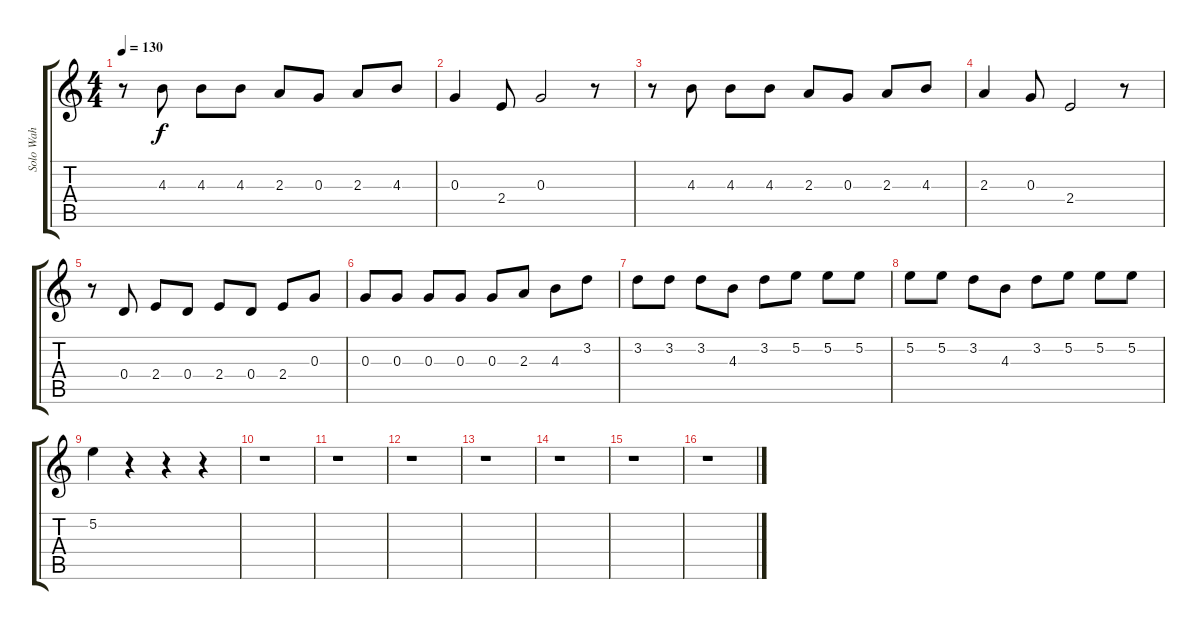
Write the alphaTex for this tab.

\track ("Solo Wah" "Solo Wah") {instrument overdrivenguitar}
\staff {score tabs}
\tuning (E4 B3 G3 D3 A2 E2) {hide}
\ts (4 4)
\tempo 130
\clef g2
\ks c
r.8{dy f} 4.3.8 4.3.8 4.3.8 2.3.8 0.3.8 2.3.8 4.3.8 |
0.3.4 2.4.8 0.3.2 r.8 |
r.8 4.3.8 4.3.8 4.3.8 2.3.8 0.3.8 2.3.8 4.3.8 |
2.3.4 0.3.8 2.4.2 r.8 |
r.8 0.4.8 2.4.8 0.4.8 2.4.8 0.4.8 2.4.8 0.3.8 |
0.3.8 0.3.8 0.3.8 0.3.8 0.3.8 2.3.8 4.3.8 3.2.8 |
3.2.8 3.2.8 3.2.8 4.3.8 3.2.8 5.2.8 5.2.8 5.2.8 |
5.2.8 5.2.8 3.2.8 4.3.8 3.2.8 5.2.8 5.2.8 5.2.8 |
5.2.4 r.4 r.4 r.4 |
r.1 |
r.1 |
r.1 |
r.1 |
r.1 |
r.1 |
r.1
